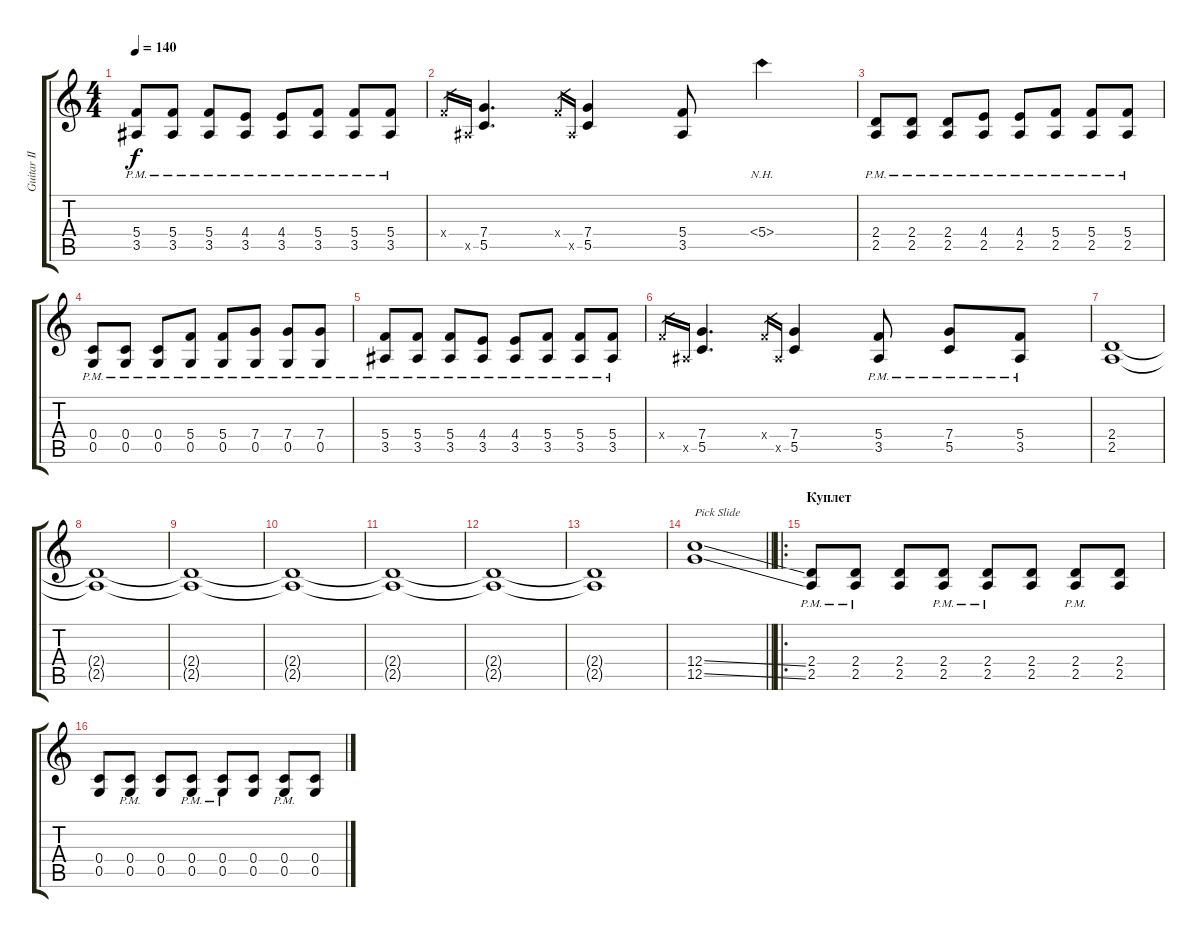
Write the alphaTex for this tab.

\track ("Guitar II" "Guitar II") {instrument acousticguitarsteel}
\staff {score tabs}
\tuning (D4 A3 F3 C3 G2 D2) {hide}
\ts (4 4)
\tempo 140
\clef g2
\ks c
(5.4{pm} 3.5{pm}).8{dy f} (5.4{pm} 3.5{pm}).8 (5.4{pm} 3.5{pm}).8 (4.4{pm} 3.5{pm}).8 (4.4{pm} 3.5{pm}).8 (5.4{pm} 3.5{pm}).8 (5.4{pm} 3.5{pm}).8 (5.4{pm} 3.5{pm}).8 |
5.4{x}.16{gr} 3.5{x}.16{gr} (7.4 5.5).4{d} 5.4{x}.16{gr} 3.5{x}.16{gr} (7.4 5.5).4 (5.4 3.5).8 5.4{nh}.4 |
(2.4{pm} 2.5{pm}).8 (2.4{pm} 2.5{pm}).8 (2.4{pm} 2.5{pm}).8 (4.4{pm} 2.5{pm}).8 (4.4{pm} 2.5{pm}).8 (5.4{pm} 2.5{pm}).8 (5.4{pm} 2.5{pm}).8 (5.4{pm} 2.5{pm}).8 |
(0.4{pm} 0.5{pm}).8 (0.4{pm} 0.5{pm}).8 (0.4{pm} 0.5{pm}).8 (5.4{pm} 0.5{pm}).8 (5.4{pm} 0.5{pm}).8 (7.4{pm} 0.5{pm}).8 (7.4{pm} 0.5{pm}).8 (7.4{pm} 0.5{pm}).8 |
(5.4{pm} 3.5{pm}).8 (5.4{pm} 3.5{pm}).8 (5.4{pm} 3.5{pm}).8 (4.4{pm} 3.5{pm}).8 (4.4{pm} 3.5{pm}).8 (5.4{pm} 3.5{pm}).8 (5.4{pm} 3.5{pm}).8 (5.4{pm} 3.5{pm}).8 |
5.4{x}.16{gr} 3.5{x}.16{gr} (7.4 5.5).4{d} 5.4{x}.16{gr} 3.5{x}.16{gr} (7.4 5.5).4 (5.4{pm} 3.5{pm}).8 (7.4{pm} 5.5{pm}).8 (5.4{pm} 3.5{pm}).8 |
(2.4 2.5).1 |
(2.4{t} 2.5{t}).1 |
(2.4{t} 2.5{t}).1 |
(2.4{t} 2.5{t}).1 |
(2.4{t} 2.5{t}).1 |
(2.4{t} 2.5{t}).1 |
(2.4{t} 2.5{t}).1 |
\barLineRight lightlight
(12.4{ss} 12.5{ss}).1{txt "Pick Slide"} |
\ro
\section ("" "Куплет")
(2.4{pm} 2.5{pm}).8 (2.4{pm} 2.5{pm}).8 (2.4 2.5).8 (2.4{pm} 2.5{pm}).8 (2.4{pm} 2.5{pm}).8 (2.4 2.5).8 (2.4{pm} 2.5{pm}).8 (2.4 2.5).8 |
(0.4 0.5).8 (0.4{pm} 0.5{pm}).8 (0.4 0.5).8 (0.4{pm} 0.5{pm}).8 (0.4{pm} 0.5{pm}).8 (0.4 0.5).8 (0.4{pm} 0.5{pm}).8 (0.4 0.5).8
